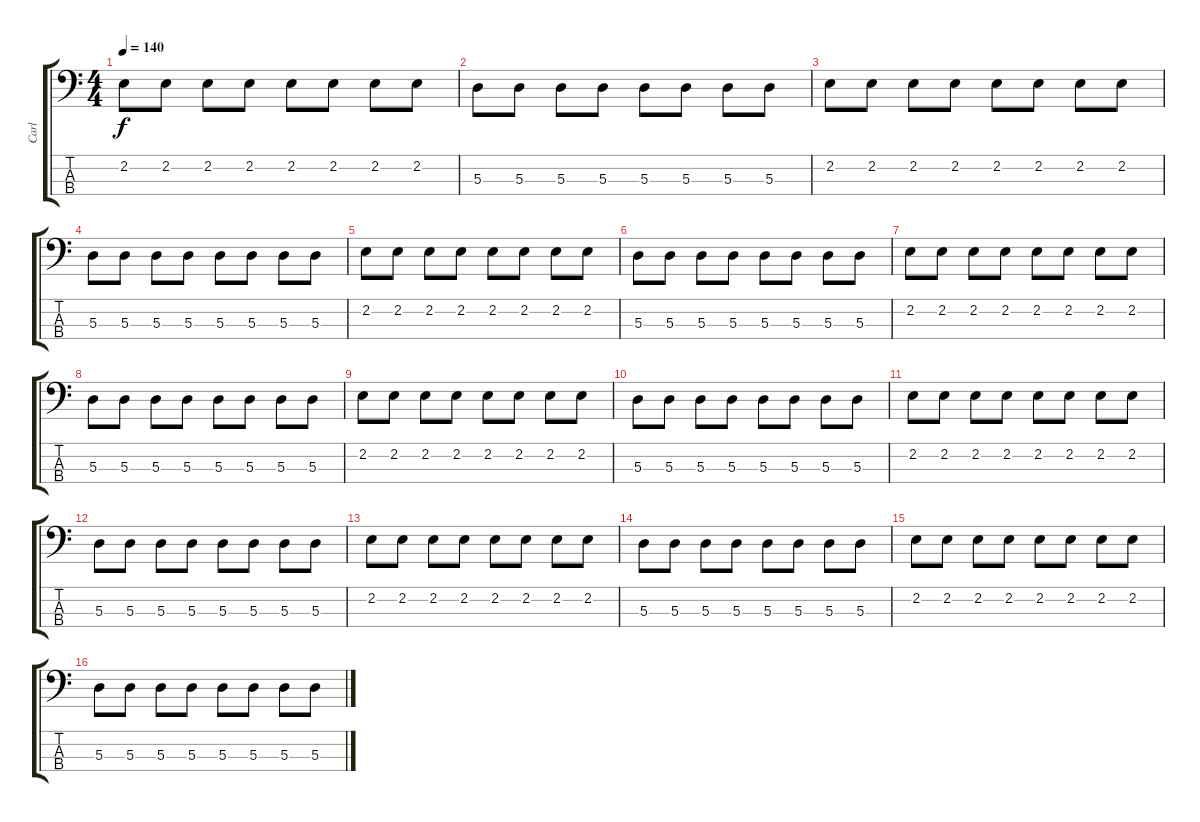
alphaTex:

\track ("Carl " "Carl ") {instrument electricbasspick}
\staff {score tabs}
\tuning (G2 D2 A1 E1) {hide}
\ts (4 4)
\tempo 140
\clef f4
\ks c
2.2.8{dy f} 2.2.8 2.2.8 2.2.8 2.2.8 2.2.8 2.2.8 2.2.8 |
5.3.8 5.3.8 5.3.8 5.3.8 5.3.8 5.3.8 5.3.8 5.3.8 |
2.2.8 2.2.8 2.2.8 2.2.8 2.2.8 2.2.8 2.2.8 2.2.8 |
5.3.8 5.3.8 5.3.8 5.3.8 5.3.8 5.3.8 5.3.8 5.3.8 |
2.2.8 2.2.8 2.2.8 2.2.8 2.2.8 2.2.8 2.2.8 2.2.8 |
5.3.8 5.3.8 5.3.8 5.3.8 5.3.8 5.3.8 5.3.8 5.3.8 |
2.2.8 2.2.8 2.2.8 2.2.8 2.2.8 2.2.8 2.2.8 2.2.8 |
5.3.8 5.3.8 5.3.8 5.3.8 5.3.8 5.3.8 5.3.8 5.3.8 |
2.2.8 2.2.8 2.2.8 2.2.8 2.2.8 2.2.8 2.2.8 2.2.8 |
5.3.8 5.3.8 5.3.8 5.3.8 5.3.8 5.3.8 5.3.8 5.3.8 |
2.2.8 2.2.8 2.2.8 2.2.8 2.2.8 2.2.8 2.2.8 2.2.8 |
5.3.8 5.3.8 5.3.8 5.3.8 5.3.8 5.3.8 5.3.8 5.3.8 |
2.2.8 2.2.8 2.2.8 2.2.8 2.2.8 2.2.8 2.2.8 2.2.8 |
5.3.8 5.3.8 5.3.8 5.3.8 5.3.8 5.3.8 5.3.8 5.3.8 |
2.2.8 2.2.8 2.2.8 2.2.8 2.2.8 2.2.8 2.2.8 2.2.8 |
5.3.8 5.3.8 5.3.8 5.3.8 5.3.8 5.3.8 5.3.8 5.3.8
